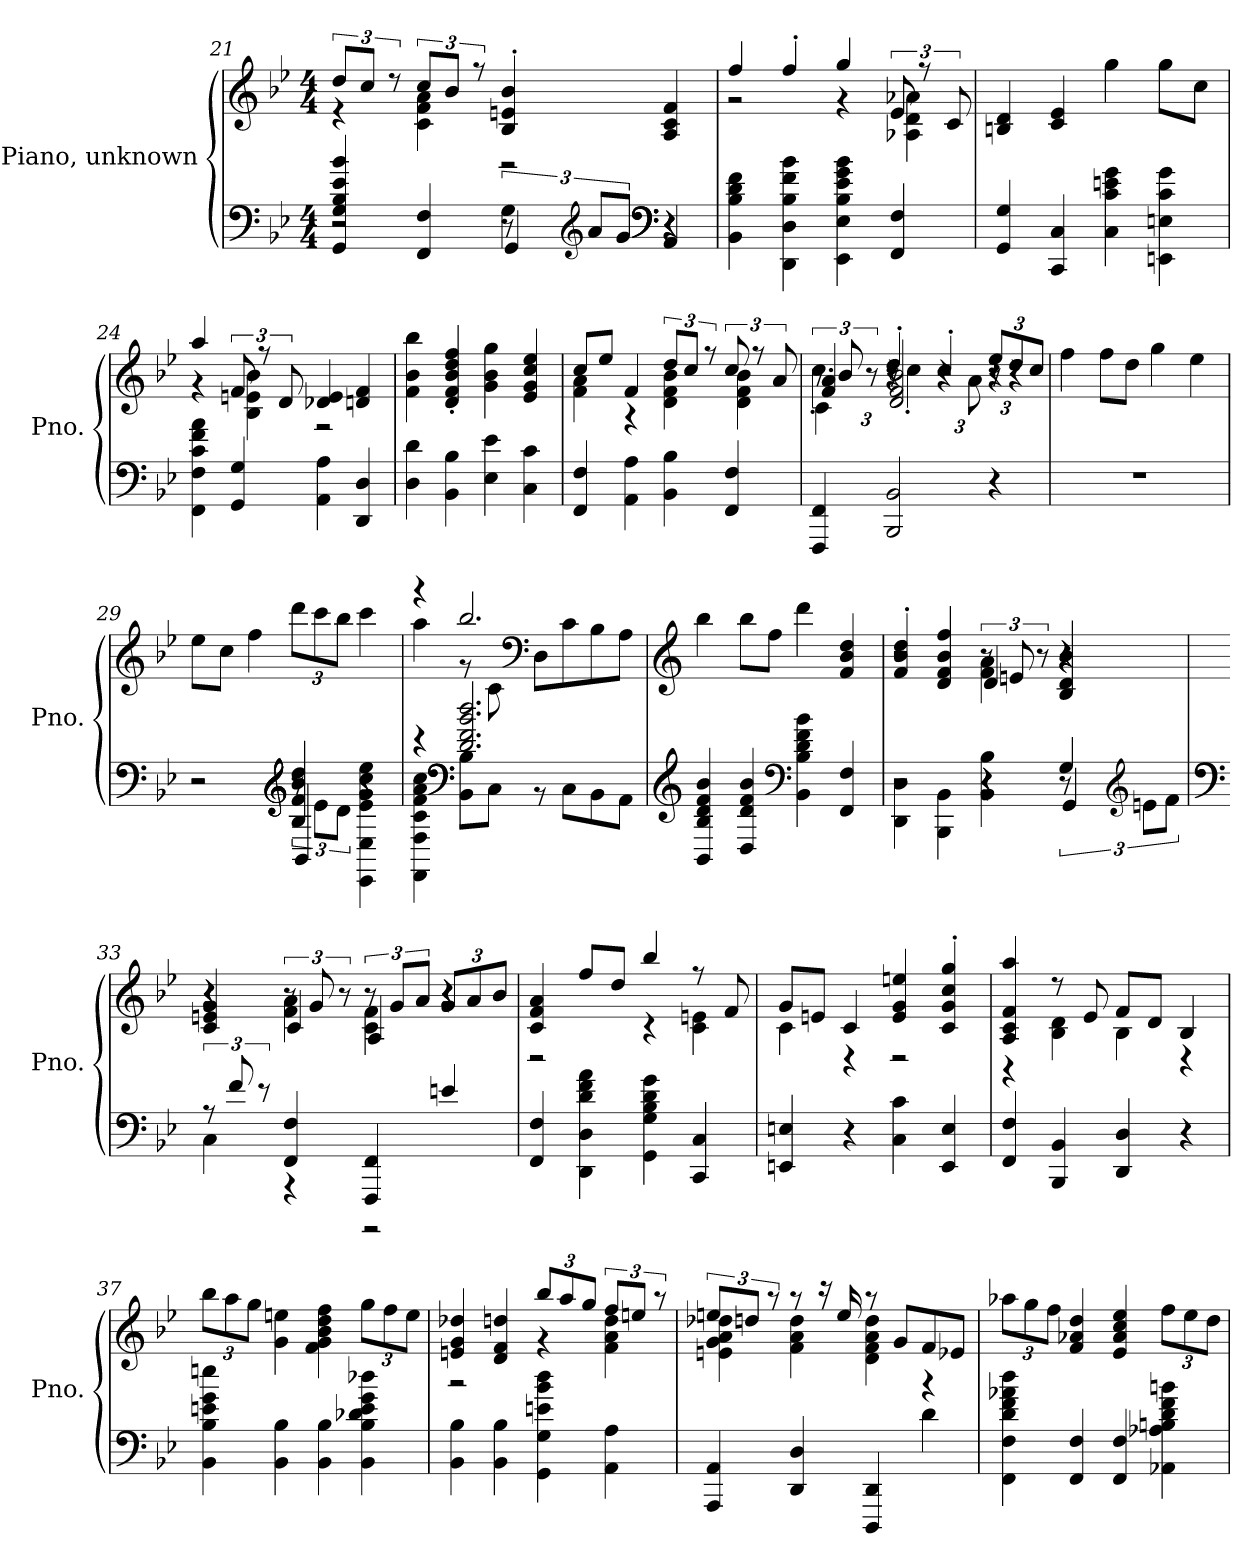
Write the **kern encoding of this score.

**kern	**kern
*part1	*part1
*staff2	*staff1
*I"Piano, unknown	*
*I'Pno.	*
!!LO:LB:g=z
*clefF4	*clefG2
*k[b-e-]	*k[b-e-]
*M4/4	*M4/4
=21	=21
*^	*^
*	*^	*	*
4GG/ 4G/ 4B-/ 4e-/ 4b-/	2r	2r	12dd/L	4r
.	.	.	12cc/J	.
.	.	.	12r	.
4FF/ 4F/	.	.	12cc/L	4c\ 4f\ 4a\
.	.	.	12b-/J	.
.	.	.	12r	.
12r	4G\	4GG/	4B-/' 4en/' 4b-/'	2r
*clefG2	*	*	*	*
12a/L	.	.	.	.
12g/J	.	.	.	.
*clefF4	*	*	*	*
4AA/	4r	4r	4A/ 4c/ 4f/	.
*v	*v	*v	*	*
=22	=22	=22
4BB-\ 4B-\ 4d\ 4f\	4ff/	2r
4DD\ 4D\ 4B-\ 4f\ 4b-\	4ff'/	.
4EE-\ 4E-\ 4B-\ 4e-\ 4g\ 4b-\	4gg/	4r
4FF/ 4F/	12e-/	4A-X\ 4d\ 4a-X\
.	12r	.
.	12c/	.
*	*v	*v
=23	=23
4GG/ 4G/	4Bn/ 4d/
4CC/ 4C/	4c/ 4e-/
4C\ 4c\ 4en\ 4g\	4gg\
4EEn\ 4En\ 4c\ 4g\	8gg\L
.	8cc\J
=24	=24
*	*^
4FF\ 4F\ 4c\ 4f\ 4a\	4aa/	4r
4GG/ 4G/	12f/	4B-\ 4en\ 4b-\
.	12r	.
.	12d/	.
4AA\ 4A\	4d-X/ 4e/	2r
4DD/ 4D/	4dn/ 4f/	.
*	*v	*v
!!LO:PB:g=z
=25	=25
4D\ 4d\	4f\ 4b-\ 4bb-\
4BB-\ 4B-\	4d/' 4f/' 4b-/' 4dd/' 4ff/'
4E-\ 4e-\	4g\ 4b-\ 4gg\
4C\ 4c\	4e-/ 4g/ 4cc/ 4ee-/
=26	=26
*	*^
4FF/ 4F/	8cc/L	4f\ 4a\
.	8ee-/J	.
4AA\ 4A\	4f/	4r
4BB-\ 4B-\	12dd/L	4d\ 4f\ 4b-\
.	12cc/J	.
.	12r	.
4FF/ 4F/	12cc/	4d\ 4f\ 4b-\
.	12r	.
.	12a/	.
=27	=27	=27
*	*^	*^
4FFF/ 4FF/	12r	6.cc'\	4f/ 4a/	4c\
.	12b-/	.	.	.
.	12r	.	.	.
2BBB-/ 2BB-/	4dd'/	12r	2d/ 2f/ 2b-/	4r
.	.	6cc'\	.	.
.	4cc'/	6r	.	2r
.	.	12a\	.	.
*	*Xbrackettup	*	*	*
4r	12ee-/L	12r	4r	.
.	12dd/	6r	.	.
.	12cc/J	.	.	.
*	*v	*v	*v	*v
=28	=28
1r	4ff\
.	8ff\L
.	8dd\J
.	4gg\
.	4ee-\
=29	=29
*^	*
*	*^	*
2r	2r	2r	8ee-\L
.	.	.	8cc\J
.	.	.	4ff\
*clefG2	*	*	*
4B-/ 4f/ 4b-/ 4dd/	12r	4BB-/	12ddd\L
.	12e-\L	.	12ccc\
.	12d\J	.	12bb-\J
4r	4EE-\ 4E-\ 4e-\ 4g\ 4cc\ 4ee-\	4r	4ccc\
*	*v	*v	*
!!LO:LB:g=z
=30	=30	=30
*	*	*^
4r	4FF\ 4F\ 4c\ 4f\ 4a\ 4cc\	4r	4aa\
*clefF4	*	*	*
2.d/ 2.f/ 2.b-/ 2.dd/	8BB-\ 8B-\L	2.bb-/	8r
.	8C\J	.	8c\
*	*	*clefF4	*
.	8r	.	8D\L
.	8C\L	.	8c\
.	8BB-\	.	8B-\
.	8AA\J	.	8A\J
*v	*v	*	*
*	*v	*v
=31	=31
*clefG2	*clefG2
4BB-/ 4B-/ 4d/ 4f/ 4b-/	4bb-\
4D/ 4d/ 4f/ 4b-/	8bb-\L
.	8ff\J
*clefF4	*
4BB-\ 4B-\ 4d\ 4f\ 4b-\	4ddd\
4FF/ 4F/	4f/ 4b-/ 4dd/
=32	=32
*^	*^
*	*^	*	*^
2r	4DD\ 4D\	2r	4f/' 4b-/' 4dd/'	2r	2r
.	4BBB-\ 4BB-\	.	4d/ 4f/ 4b-/ 4ff/	.	.
*	*	*	*brackettup	*	*
4r	4BB-\ 4B-\	4r	12r	4f\ 4a\	4d/
.	.	.	12en/	.	.
.	.	.	12r	.	.
4G/	12r	4GG/	4B-/ 4d/ 4b-/	4r	4r
*clefG2	*	*	*	*	*
.	12en\L	.	.	.	.
.	12f\J	.	.	.	.
*v	*v	*v	*	*	*
!!LO:LB:g=z	!!	!!
=33	=33	=33	=33
*clefF4	*	*	*
*^	*	*	*
12r	4C\	4c/ 4en/ 4g/	4r	4r
12f/	.	.	.	.
12r	.	.	.	.
4FF/ 4F/	4r	12r	4f\ 4a\	4c/
.	.	12g/	.	.
.	.	12r	.	.
4FFF/ 4FF/	2r	12r	4c\ 4f\	4A/
.	.	12g/L	.	.
.	.	12a/J	.	.
*	*	*Xbrackettup	*	*
4en/	.	12g/L	4r	4r
.	.	12a/	.	.
.	.	12b-/J	.	.
*v	*v	*	*	*
*	*	*v	*v
=34	=34	=34
4FF/ 4F/	4c/ 4f/ 4a/	2r
4DD\ 4D\ 4d\ 4f\ 4a\	8ff/L	.
.	8dd/J	.
4GG\ 4G\ 4B-\ 4d\ 4g\	4bb-/	4r
4CC/ 4C/	8r	4c\ 4en\
.	8f/	.
=35	=35	=35
4EEn/ 4En/	8g/L	4c\
.	8en/J	.
4r	4c/	4r
4C\ 4c\	4e/ 4g/ 4een/	2r
4EE/ 4E/	4c/' 4g/' 4cc/' 4gg/'	.
=36	=36	=36
4FF/ 4F/	4A/ 4c/ 4f/ 4aa/	4r
4BBB-/ 4BB-/	8r	4B-\ 4d\
.	8e-/	.
4DD/ 4D/	8f/L	4B-\
.	8d/J	.
4r	4B-/	4r
*	*v	*v
!!LO:LB:g=z
=37	=37
4BB-\ 4B-\ 4en\ 4g\ 4een\	12bb-\L
.	12aa\
.	12gg\J
4BB-\ 4B-\	4g\ 4een\
4BB-\ 4B-\	4f\ 4g\ 4b-\ 4dd\ 4ff\
4BB-\ 4B-\ 4d-X\ 4e\ 4g\ 4dd-X\	12gg\L
.	12ff\
.	12ee\J
=38	=38
*	*^
4BB-\ 4B-\	4en/ 4g/ 4dd-X/	2r
4BB-\ 4B-\	4d/ 4f/ 4ddn/	.
4GG\ 4G\ 4en\ 4b-\ 4dd\	12bb-/L	4r
.	12aa/	.
.	12gg/J	.
*	*brackettup	*
4AA\ 4A\	12ff/L	4f\ 4a\ 4dd\
.	12een/J	.
.	12r	.
=39	=39	=39
4AAA/ 4AA/	12een/L	4en\ 4g\ 4a\ 4dd-X\
.	12ddn/J	.
.	12r	.
4DD/ 4D/	8r	4f\ 4a\ 4dd\
.	16r	.
.	16ee/	.
4DDD/ 4DD/	8r	4d\ 4f\ 4a\ 4dd\
.	8g/L	.
4d\	8f/	4r
.	8e-X/J	.
*	*v	*v
!!LO:LB:g=z
=40	=40
*	*Xbrackettup
4FF\ 4F\ 4d\ 4f\ 4a-X\ 4dd\	12aa-X\L
.	12gg\
.	12ff\J
4FF/ 4F/	4f/ 4a-X/ 4dd/
4FF/ 4F/	4e-/ 4a-/ 4cc/ 4ee-/
4AA-X\ 4A-X\ 4Bn\ 4d\ 4f\ 4bn\	12ff\L
.	12ee-\
.	12dd\J
=	=
*-	*-
